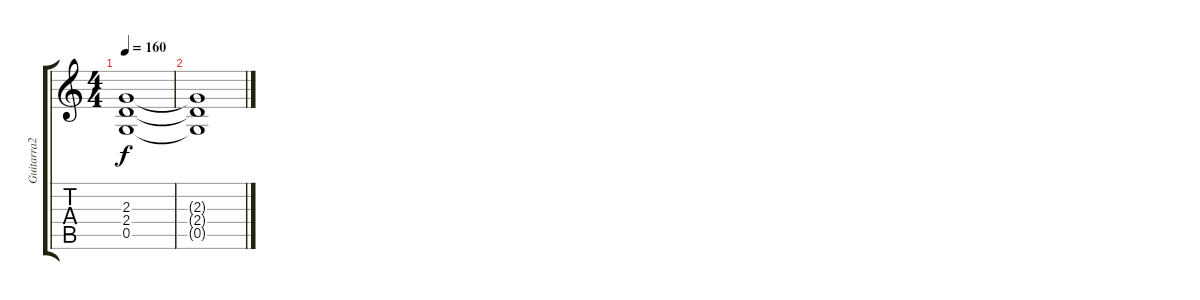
\track ("Guitarra2" "Guitarra2") {instrument distortionguitar}
\staff {score tabs}
\tuning (D4 A3 F3 C3 G2 D2) {hide}
\ts (4 4)
\tempo 160
\clef g2
\ks c
(2.3{t} 2.4{t} 0.5{t}).1{dy f} |
(2.3{t} 2.4{t} 0.5{t}).1
